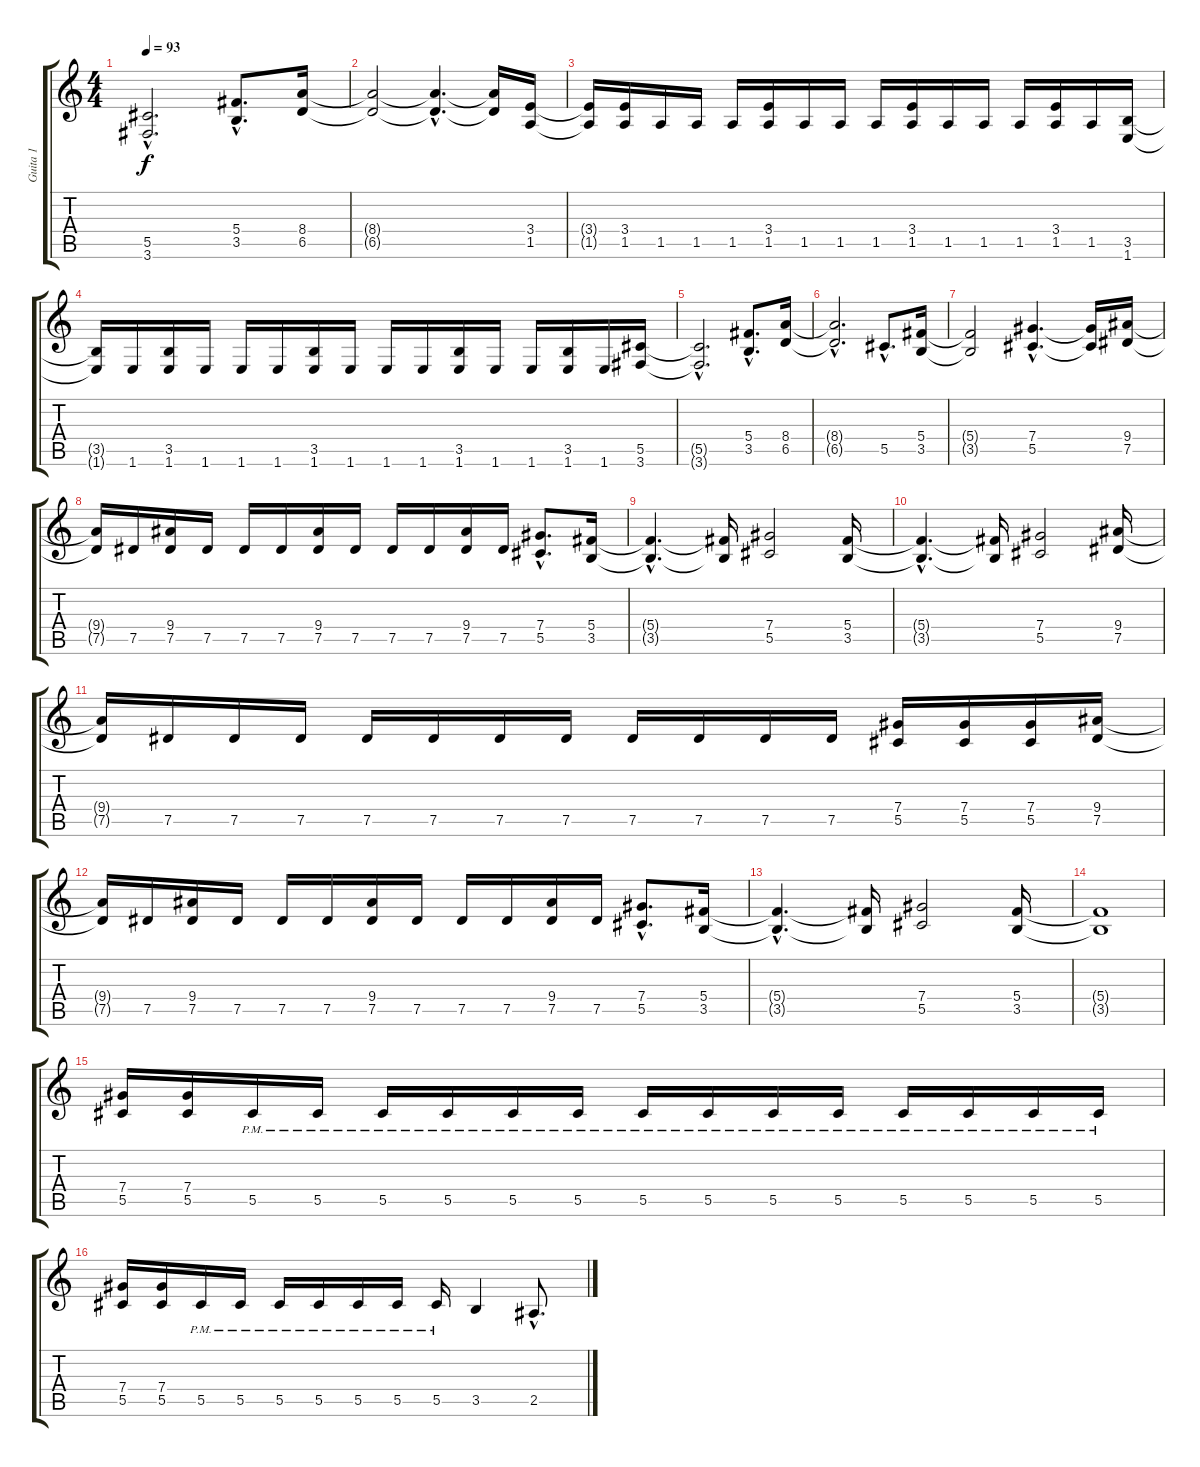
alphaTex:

\track ("Guita 1" "Guita 1") {instrument distortionguitar}
\staff {score tabs}
\tuning (Eb4 Bb3 Gb3 Db3 Ab2 Eb2) {hide}
\ts (4 4)
\tempo 93
\clef g2
\ks c
(5.5{hac t} 3.6{hac t}).2{d dy f} (5.4{hac} 3.5{hac}).8{d} (8.4 6.5).16 |
(8.4{t} 6.5{t}).2 (8.4{hac t} 6.5{hac t}).4{d} (8.4{t} 6.5{t}).16 (3.4 1.5).16 |
(3.4{t} 1.5{t}).16 (3.4 1.5).16 1.5.16 1.5.16 1.5.16 (3.4 1.5).16 1.5.16 1.5.16 1.5.16 (3.4 1.5).16 1.5.16 1.5.16 1.5.16 (3.4 1.5).16 1.5.16 (3.5 1.6).16 |
(3.5{t} 1.6{t}).16 1.6.16 (3.5 1.6).16 1.6.16 1.6.16 1.6.16 (3.5 1.6).16 1.6.16 1.6.16 1.6.16 (3.5 1.6).16 1.6.16 1.6.16 (3.5 1.6).16 1.6.16 (5.5 3.6).16 |
(5.5{hac t} 3.6{hac t}).2{d} (5.4{hac} 3.5{hac}).8{d} (8.4 6.5).16 |
(8.4{hac t} 6.5{hac t}).2{d} 5.5{hac}.8{d} (5.4 3.5).16 |
(5.4{t} 3.5{t}).2 (7.4{hac} 5.5{hac}).4{d} (7.4{t} 5.5{t}).16 (9.4 7.5).16 |
(9.4{t} 7.5{t}).16 7.5.16 (9.4 7.5).16 7.5.16 7.5.16 7.5.16 (9.4 7.5).16 7.5.16 7.5.16 7.5.16 (9.4 7.5).16 7.5.16 (7.4{hac} 5.5{hac}).8{d} (5.4 3.5).16 |
(5.4{hac t} 3.5{hac t}).4{d} (5.4{t} 3.5{t}).16 (7.4 5.5).2 (5.4 3.5).16 |
(5.4{hac t} 3.5{hac t}).4{d} (5.4{t} 3.5{t}).16 (7.4 5.5).2 (9.4 7.5).16 |
(9.4{t} 7.5{t}).16 7.5.16 7.5.16 7.5.16 7.5.16 7.5.16 7.5.16 7.5.16 7.5.16 7.5.16 7.5.16 7.5.16 (7.4 5.5).16 (7.4 5.5).16 (7.4 5.5).16 (9.4 7.5).16 |
(9.4{t} 7.5{t}).16 7.5.16 (9.4 7.5).16 7.5.16 7.5.16 7.5.16 (9.4 7.5).16 7.5.16 7.5.16 7.5.16 (9.4 7.5).16 7.5.16 (7.4{hac} 5.5{hac}).8{d} (5.4 3.5).16 |
(5.4{hac t} 3.5{hac t}).4{d} (5.4{t} 3.5{t}).16 (7.4 5.5).2 (5.4 3.5).16 |
(5.4{t} 3.5{t}).1 |
(7.4 5.5).16 (7.4 5.5).16 5.5{pm}.16 5.5{pm}.16 5.5{pm}.16 5.5{pm}.16 5.5{pm}.16 5.5{pm}.16 5.5{pm}.16 5.5{pm}.16 5.5{pm}.16 5.5{pm}.16 5.5{pm}.16 5.5{pm}.16 5.5{pm}.16 5.5{pm}.16 |
(7.4 5.5).16 (7.4 5.5).16 5.5{pm}.16 5.5{pm}.16 5.5{pm}.16 5.5{pm}.16 5.5{pm}.16 5.5{pm}.16 5.5{pm}.16 3.5.4 2.5{hac}.8{d}
